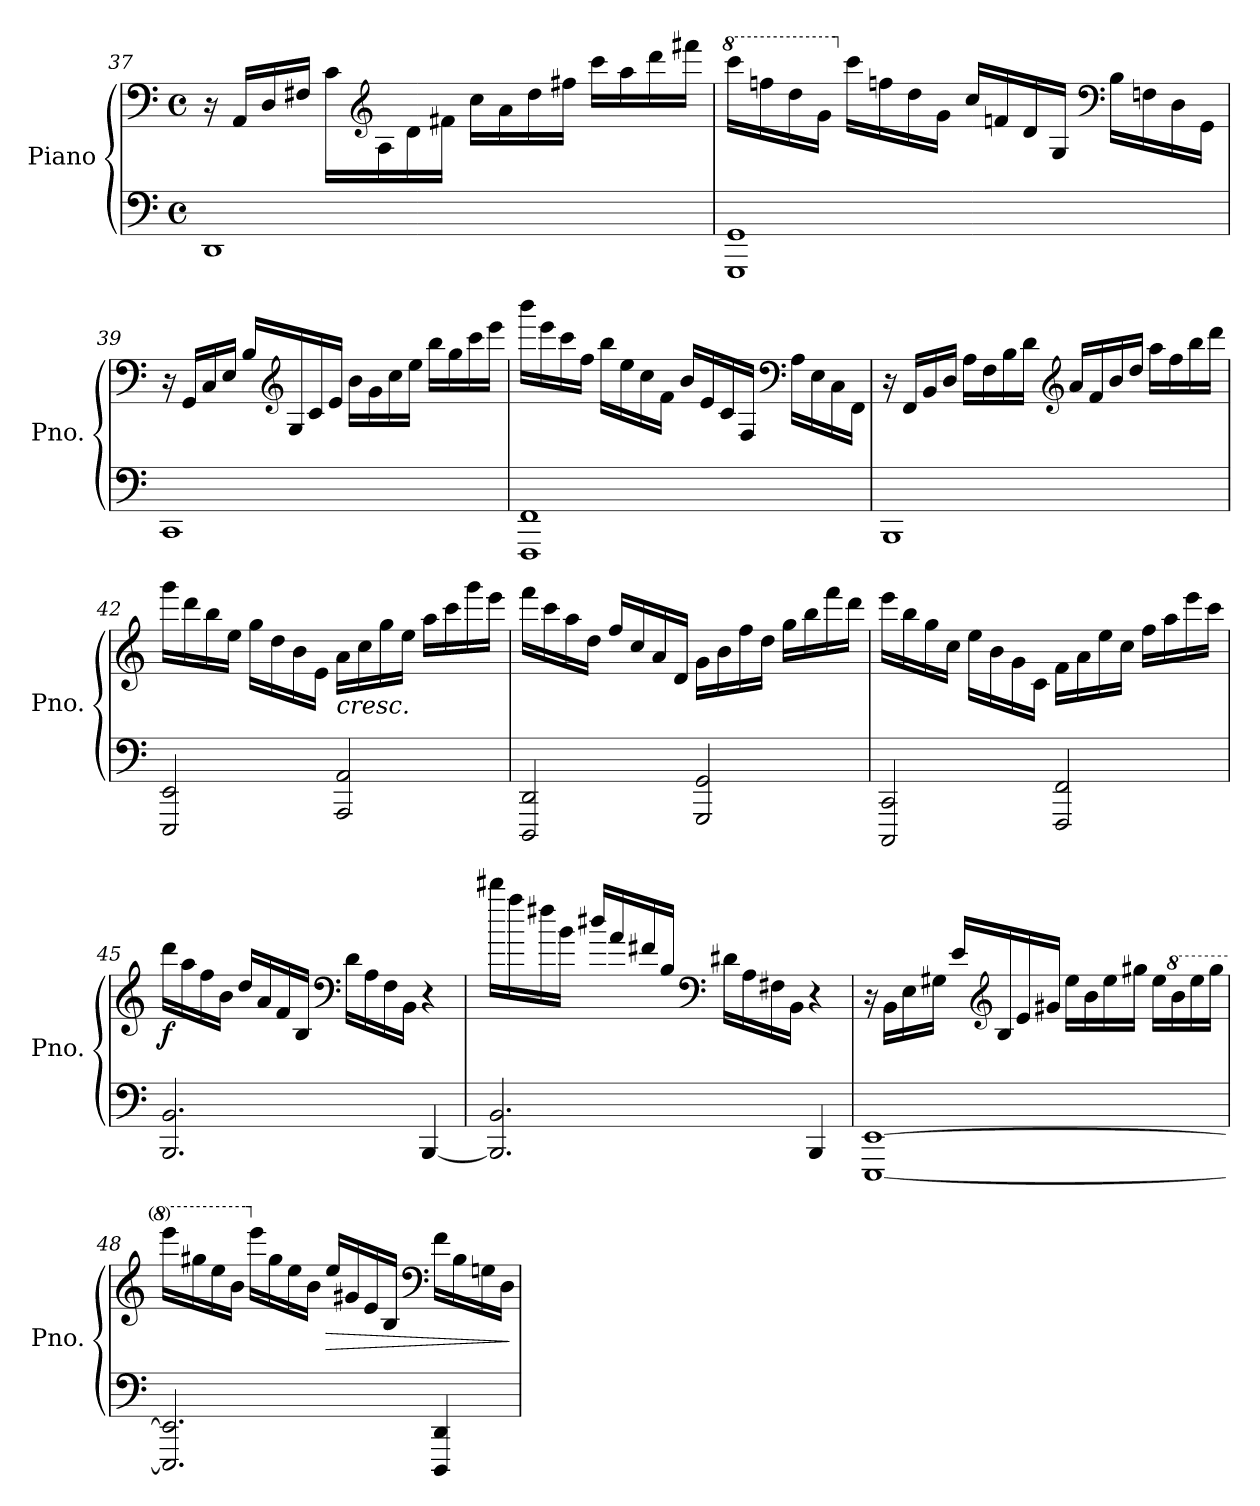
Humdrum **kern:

**kern	**kern	**dynam
*part1	*part1	*part1
*staff2	*staff1	*staff1/2
*I"Piano	*	*
*I'Pno.	*	*
!!LO:LB:g=z
*clefF4	*clefF4	*
*k[]	*k[]	*
*M4/4	*M4/4	*
*met(c)	*met(c)	*
=37	=37	=37
1DD	16r	.
.	16AA/LL	.
.	16D/	.
.	16F#X/JJ	.
.	16c\LL	.
*	*clefG2	*
.	16A\	.
.	16d\	.
.	16f#X\JJ	.
.	16cc\LL	.
.	16a\	.
.	16dd\	.
.	16ff#X\JJ	.
.	16ccc\LL	.
.	16aa\	.
.	16ddd\	.
.	16fff#X\JJ	.
=38	=38	=38
*	*8va	*
1GGG 1GG	16cccc\LL	.
.	16fffn\	.
.	16ddd\	.
.	16gg\JJ	.
*	*X8va	*
.	16ccc\LL	.
.	16ffn\	.
.	16dd\	.
.	16g\JJ	.
.	16cc/LL	.
.	16fn/	.
.	16d/	.
.	16G/JJ	.
*	*clefF4	*
.	16B\LL	.
.	16Fn\	.
.	16D\	.
.	16GG\JJ	.
!!LO:LB:g=z
=39	=39	=39
1CC	16r	.
.	16GG/LL	.
.	16C/	.
.	16E/JJ	.
.	16B/LL	.
*	*clefG2	*
.	16G/	.
.	16c/	.
.	16e/JJ	.
.	16b\LL	.
.	16g\	.
.	16cc\	.
.	16ee\JJ	.
.	16bb\LL	.
.	16gg\	.
.	16ccc\	.
.	16eee\JJ	.
=40	=40	=40
1FFF 1FF	16bbb\LL	.
.	16eee\	.
.	16ccc\	.
.	16ff\JJ	.
.	16bb\LL	.
.	16ee\	.
.	16cc\	.
.	16f\JJ	.
.	16b/LL	.
.	16e/	.
.	16c/	.
.	16F/JJ	.
*	*clefF4	*
.	16A\LL	.
.	16E\	.
.	16C\	.
.	16FF\JJ	.
!!LO:LB:g=z
=41	=41	=41
1BBB	16r	.
.	16FF/LL	.
.	16BB/	.
.	16D/JJ	.
.	16A\LL	.
.	16F\	.
.	16B\	.
.	16d\JJ	.
*	*clefG2	*
.	16a/LL	.
.	16f/	.
.	16b/	.
.	16dd/JJ	.
.	16aa\LL	.
.	16ff\	.
.	16bb\	.
.	16ddd\JJ	.
=42	=42	=42
2EEE/ 2EE/	16ggg\LL	.
.	16ddd\	.
.	16bb\	.
.	16ee\JJ	.
.	16gg\LL	.
.	16dd\	.
.	16b\	.
.	16e\JJ	.
!	!LO:TX:b:i:t=cresc.	!
2AAA/ 2AA/	16a\LL	.
.	16cc\	.
.	16gg\	.
.	16ee\JJ	.
.	16aa\LL	.
.	16ccc\	.
.	16ggg\	.
.	16eee\JJ	.
!!LO:PB:g=z
=43	=43	=43
2DDD/ 2DD/	16fff\LL	.
.	16ccc\	.
.	16aa\	.
.	16dd\JJ	.
.	16ff/LL	.
.	16cc/	.
.	16a/	.
.	16d/JJ	.
2GGG/ 2GG/	16g\LL	.
.	16b\	.
.	16ff\	.
.	16dd\JJ	.
.	16gg\LL	.
.	16bb\	.
.	16fff\	.
.	16ddd\JJ	.
=44	=44	=44
2CCC/ 2CC/	16eee\LL	.
.	16bb\	.
.	16gg\	.
.	16cc\JJ	.
.	16ee\LL	.
.	16b\	.
.	16g\	.
.	16c\JJ	.
2FFF/ 2FF/	16f\LL	.
.	16a\	.
.	16ee\	.
.	16cc\JJ	.
.	16ff\LL	.
.	16aa\	.
.	16eee\	.
.	16ccc\JJ	.
!!LO:LB:g=z
=45	=45	=45
!	!	!LO:DY:b
2.BBB/ 2.BB/	(<16ddd\LL	f
.	16aa\	.
.	16ff\	.
.	16b\JJ	.
.	16dd/LL	.
.	16a/	.
.	16f/	.
.	16B/JJ	.
*	*clefF4	*
.	16d\LL	.
.	16A\	.
.	16F\	.
.	16BB\JJ	.
[4BBB/)	4r	.
=46	=46	=46
2.BBB/] 2.BB/	(<16ddd#X\LL	.
.	16aa\	.
.	16ff#X\	.
.	16b\JJ	.
.	16dd#X/LL	.
.	16a/	.
.	16f#X/	.
.	16B/JJ	.
*	*clefF4	*
.	16d#X\LL	.
.	16A\	.
.	16F#X\	.
.	16BB\JJ	.
4BBB/)	4r	.
!!LO:LB:g=z
=47	=47	=47
[1EEE [1EE	16r	.
.	16BB\LL	.
.	16E\	.
.	16G#X\JJ	.
.	16e/LL	.
*	*clefG2	*
.	16B/	.
.	16e/	.
.	16g#X/JJ	.
.	16ee\LL	.
.	16b\	.
.	16ee\	.
.	16gg#X\JJ	.
.	16ee\LL	.
*	*8va	*
.	16bb\	.
.	16eee\	.
.	16ggg#\JJ	.
=48	=48	=48
2.EEE/] 2.EE/]	16eeee\LL	.
.	16ggg#X\	.
.	16eee\	.
.	16bb\JJ	.
*	*X8va	*
.	16eee\LL	.
.	16gg#\	.
.	16ee\	.
.	16b\JJ	.
!	!	!LO:HP:b
.	16ee/LL	>
.	16g#X/	.
.	16e/	.
.	16B/JJ	.
*	*clefF4	*
4DDD/ 4DD/	16f\LL	.
.	16B\	.
.	16Gn\	.
.	16D\JJ	.
.	.	]
=	=	=
*-	*-	*-
